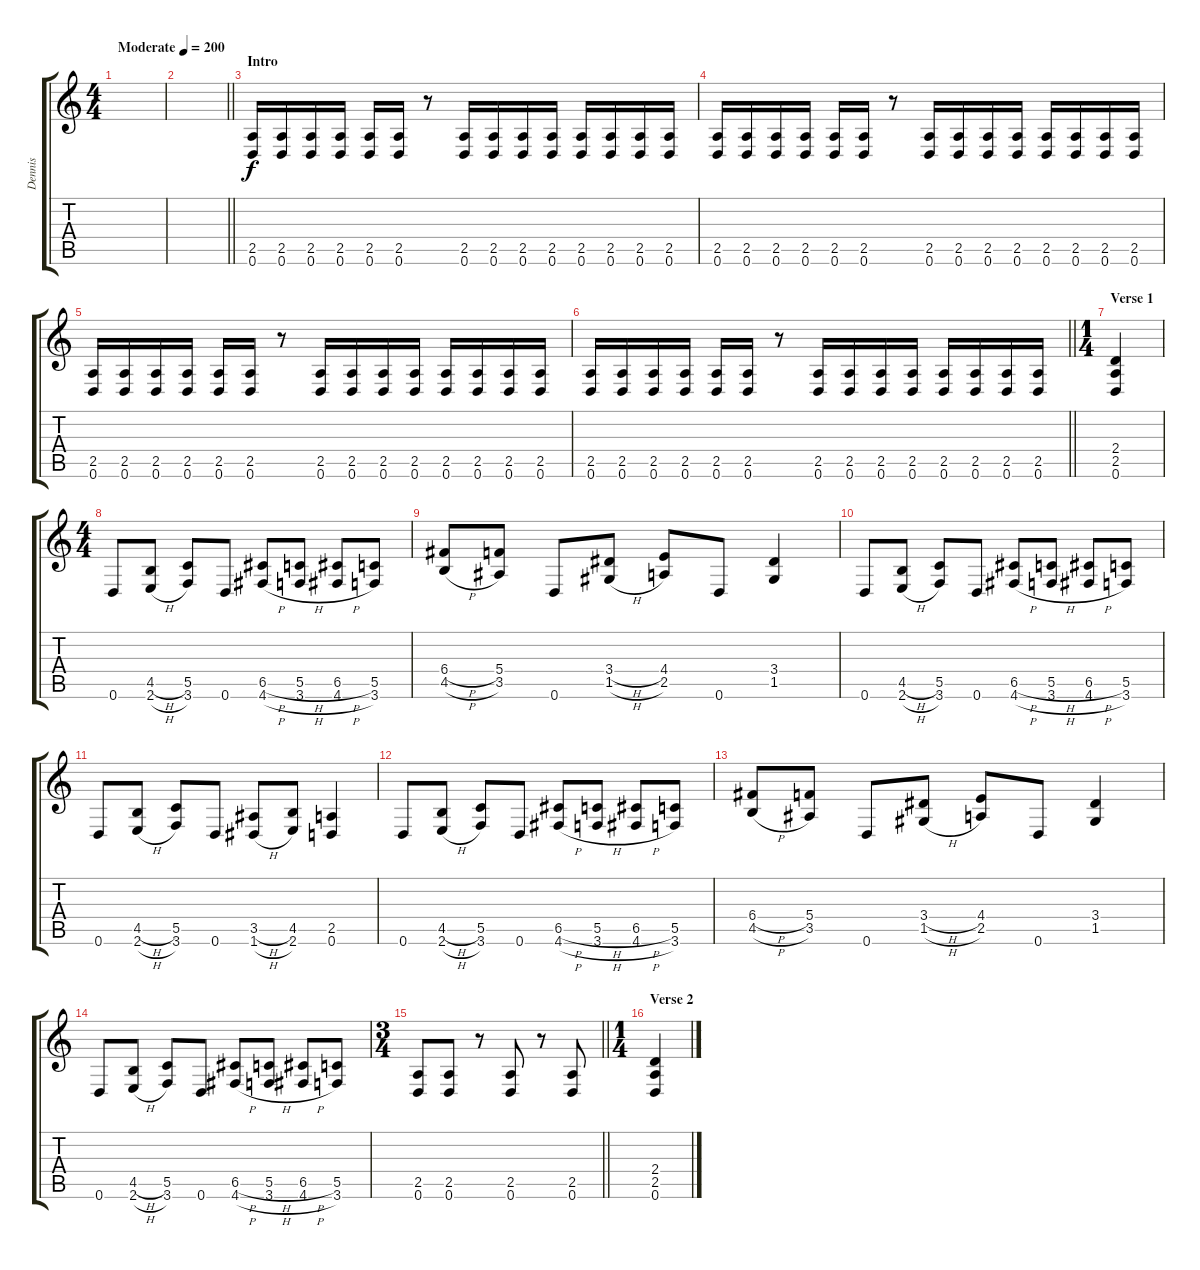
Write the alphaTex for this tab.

\track ("Dennis" "Dennis") {instrument distortionguitar}
\staff {score tabs}
\tuning (D4 A3 F3 C3 G2 D2) {hide}
\ts (4 4)
\tempo (200 "Moderate")
\clef g2
\ks c
|
\barLineRight lightlight
|
\section ("" "Intro")
(2.5 0.6).16 (2.5 0.6).16 (2.5 0.6).16 (2.5 0.6).16 (2.5 0.6).16 (2.5 0.6).16 r.8 (2.5 0.6).16 (2.5 0.6).16 (2.5 0.6).16 (2.5 0.6).16 (2.5 0.6).16 (2.5 0.6).16 (2.5 0.6).16 (2.5 0.6).16 |
(2.5 0.6).16 (2.5 0.6).16 (2.5 0.6).16 (2.5 0.6).16 (2.5 0.6).16 (2.5 0.6).16 r.8 (2.5 0.6).16 (2.5 0.6).16 (2.5 0.6).16 (2.5 0.6).16 (2.5 0.6).16 (2.5 0.6).16 (2.5 0.6).16 (2.5 0.6).16 |
(2.5 0.6).16 (2.5 0.6).16 (2.5 0.6).16 (2.5 0.6).16 (2.5 0.6).16 (2.5 0.6).16 r.8 (2.5 0.6).16 (2.5 0.6).16 (2.5 0.6).16 (2.5 0.6).16 (2.5 0.6).16 (2.5 0.6).16 (2.5 0.6).16 (2.5 0.6).16 |
\barLineRight lightlight
(2.5 0.6).16 (2.5 0.6).16 (2.5 0.6).16 (2.5 0.6).16 (2.5 0.6).16 (2.5 0.6).16 r.8 (2.5 0.6).16 (2.5 0.6).16 (2.5 0.6).16 (2.5 0.6).16 (2.5 0.6).16 (2.5 0.6).16 (2.5 0.6).16 (2.5 0.6).16 |
\ts (1 4)
\section ("" "Verse 1")
(2.4 2.5 0.6).4 |
\ts (4 4)
0.6.8 (4.5{h} 2.6{h}).8 (5.5 3.6).8 0.6.8 (6.5{h} 4.6{h}).8 (5.5{h} 3.6{h}).8 (6.5{h} 4.6{h}).8 (5.5 3.6).8 |
(6.4{h} 4.5{h}).8 (5.4 3.5).8 0.6.8 (3.4{h} 1.5{h}).8 (4.4 2.5).8 0.6.8 (3.4 1.5).4 |
0.6.8 (4.5{h} 2.6{h}).8 (5.5 3.6).8 0.6.8 (6.5{h} 4.6{h}).8 (5.5{h} 3.6{h}).8 (6.5{h} 4.6{h}).8 (5.5 3.6).8 |
0.6.8 (4.5{h} 2.6{h}).8 (5.5 3.6).8 0.6.8 (3.5{h} 1.6{h}).8 (4.5 2.6).8 (2.5 0.6).4 |
0.6.8 (4.5{h} 2.6{h}).8 (5.5 3.6).8 0.6.8 (6.5{h} 4.6{h}).8 (5.5{h} 3.6{h}).8 (6.5{h} 4.6{h}).8 (5.5 3.6).8 |
(6.4{h} 4.5{h}).8 (5.4 3.5).8 0.6.8 (3.4{h} 1.5{h}).8 (4.4 2.5).8 0.6.8 (3.4 1.5).4 |
0.6.8 (4.5{h} 2.6{h}).8 (5.5 3.6).8 0.6.8 (6.5{h} 4.6{h}).8 (5.5{h} 3.6{h}).8 (6.5{h} 4.6{h}).8 (5.5 3.6).8 |
\ts (3 4)
\barLineRight lightlight
(2.5 0.6).8 (2.5 0.6).8 r.8 (2.5 0.6).8 r.8 (2.5 0.6).8 |
\ts (1 4)
\section ("" "Verse 2")
(2.4 2.5 0.6).4
